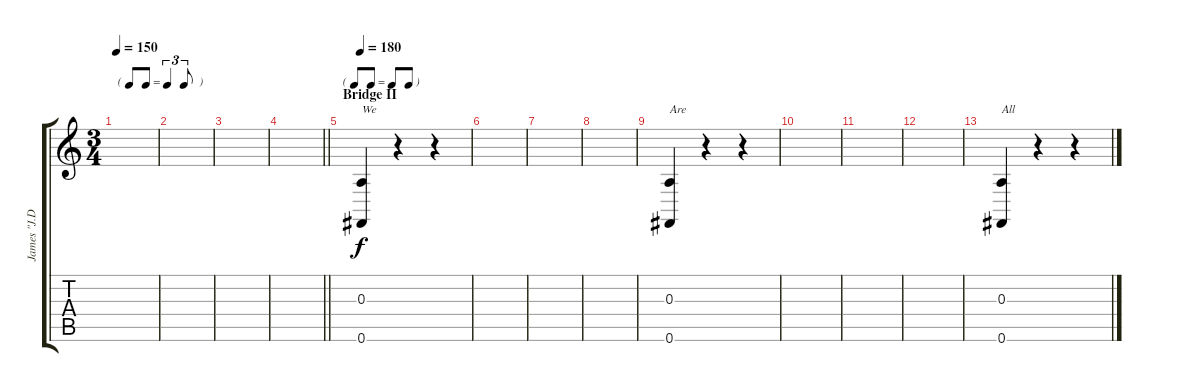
\track ("James \"J.D\" Ryan" "James \"J.D") {instrument gunshot}
\staff {score tabs}
\tuning (Gb4 Db4 A3 E3 B2 Gb2) {hide}
\ts (3 4)
\tf triplet8th
\tempo 150
\clef g2
\ks c
|
|
|
\barLineRight lightlight
|
\tf none
\section ("" "Bridge II")
\tempo 180
(0.3 0.6).4{txt "We"} r.4 r.4 |
|
|
|
(0.3 0.6).4{txt "Are"} r.4 r.4 |
|
|
|
(0.3 0.6).4{txt "All"} r.4 r.4
